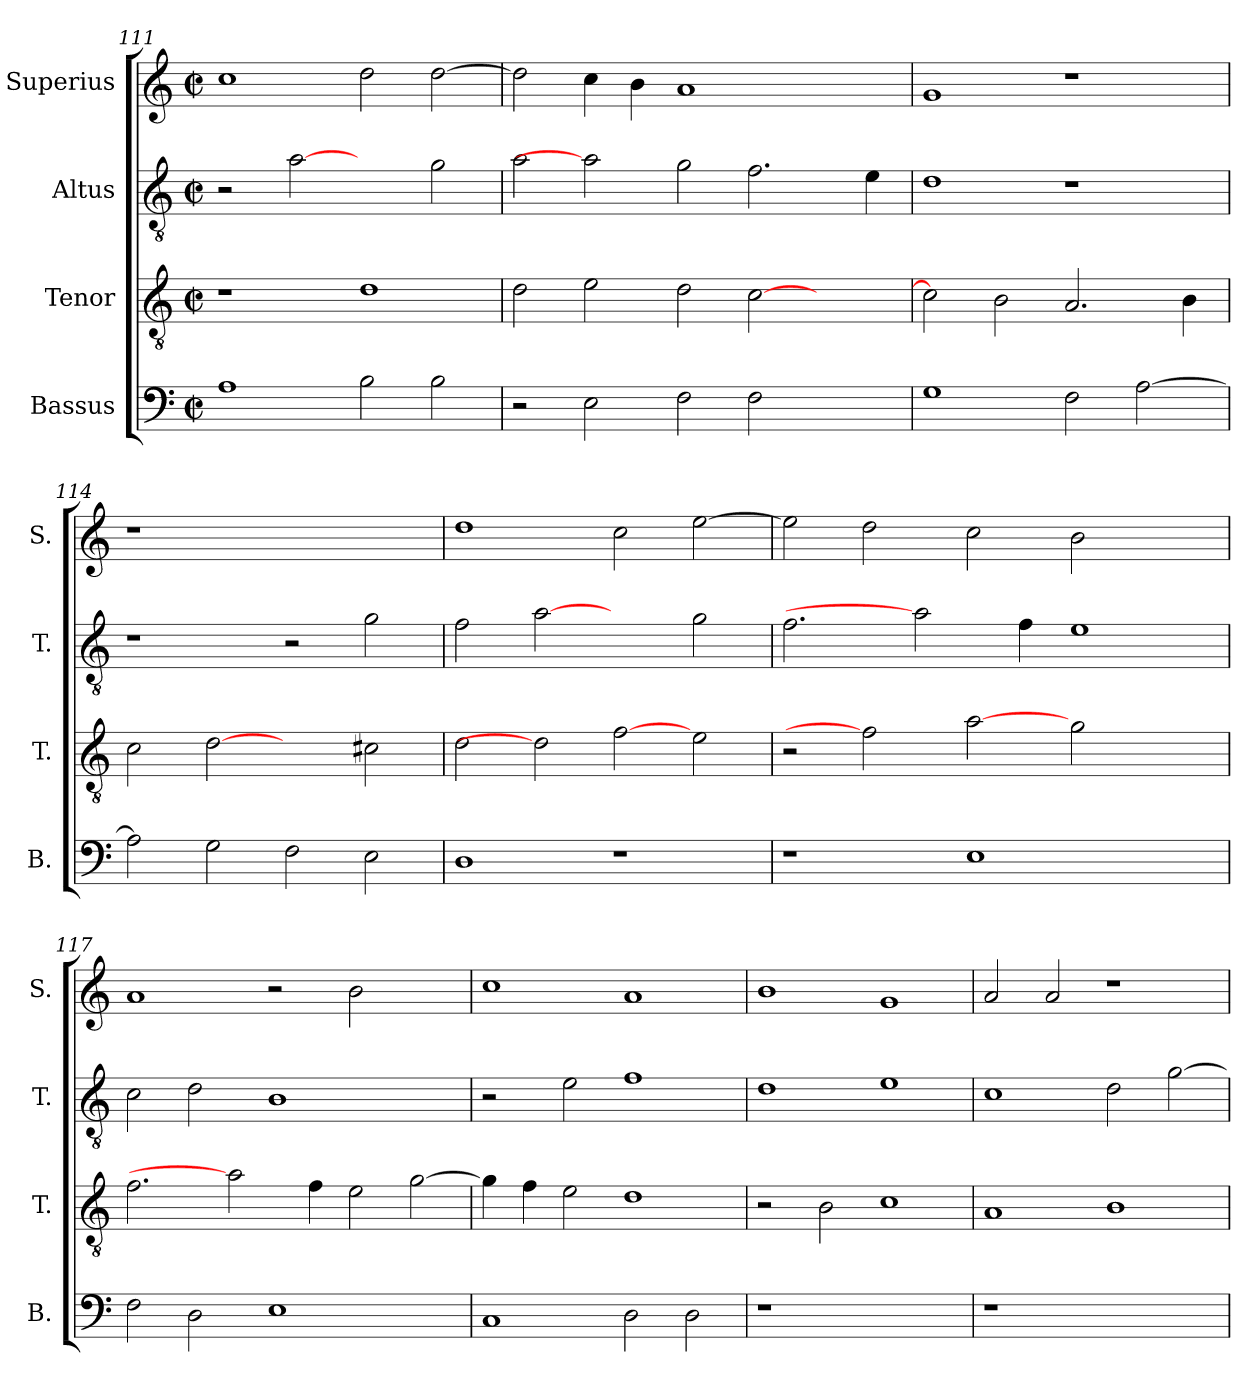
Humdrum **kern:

**kern	**kern	**kern	**kern
*part4	*part3	*part2	*part1
*staff4	*staff3	*staff2	*staff1
*I"Bassus	*I"Tenor	*I"Altus	*I"Superius
*I'B.	*I'T.	*I'T.	*I'S.
!!LO:LB:g=z
*clefF4	*clefGv2	*clefGv2	*clefG2
*	*ITrd7c12	*ITrd7c12	*
*k[]	*k[]	*k[]	*k[]
*C:	*C:	*C:	*C:
*M2/2	*M2/2	*M2/2	*M2/2
*met(c|)	*met(c|)	*met(c|)	*met(c|)
=111	=111	=111	=111
1Ai	1r	2r	1cci
.	.	[2Ai	.
2Bi\	1Di	2ryy	2ddi\
2Bi\	.	2Gi\	[>2ddi\
=112	=112	=112	=112
2r	2Di\	2Ai\	2ddi\]
2Ei\	2Ei\	2Ai]	4cci\
.	.	.	4bi\
2Fi\	2Di\	2Gi\	1ai
2Fi\	[>2Ci\	2.Fi\	.
2ryy	2ryy	.	2ryy
.	.	4Ei\	.
=113	=113	=113	=113
1Gi	2Ci\]	1Di	1gi
.	2BBi\	.	.
2Fi\	2.AAi/	1r	1r
[>2Ai\	.	.	.
.	4BBi\	.	.
=114	=114	=114	=114
!	!	!	!LO:N:vis=1
2Ai\]	2Ci\	1r	1r
2Gi\	[2Di	.	.
2Fi\	2ryy	2r	1ryy
2Ei\	2C#Xi\	2Gi\	.
=115	=115	=115	=115
1Di	2Di\	2Fi\	1ddi
.	2Di]	[2Ai	.
1r	[2Fi	2ryy	2cci\
.	2Ei\	2Gi\	[>2eei\
!!LO:LB:g=z
=116	=116	=116	=116
1r	2r	2.Fi\	2eei\]
.	2Fi]	.	2ddi\
.	.	2Ai]	.
1Ei	[2Ai	.	2cci\
.	.	4Fi\	.
.	2Gi\	1Ei	2bi\
2ryy	2ryy	.	2ryy
=117	=117	=117	=117
2Fi\	2.Fi\	2Ci\	1ai
2Di\	.	2Di\	.
.	2Ai]	.	.
1Ei	.	1BBi	2r
.	4Fi\	.	.
.	2Ei\	.	2bi\
2ryy	[>2Gi\	2ryy	2ryy
=118	=118	=118	=118
1Ci	4Gi\]	2r	1cci
.	4Fi\	.	.
.	2Ei\	2Ei\	.
2Di\	1Di	1Fi	1ai
2Di\	.	.	.
=119	=119	=119	=119
!LO:N:vis=1	!	!	!
1r	2r	1Di	1bi
.	2BBi\	.	.
1ryy	1Ci	1Ei	1gi
=120	=120	=120	=120
!LO:N:vis=1	!	!	!
1r	1AAi	1Ci	2ai/
.	.	.	2ai/
1ryy	1BBi	2Di\	1r
.	.	[>2Gi\	.
=	=	=	=
*-	*-	*-	*-
